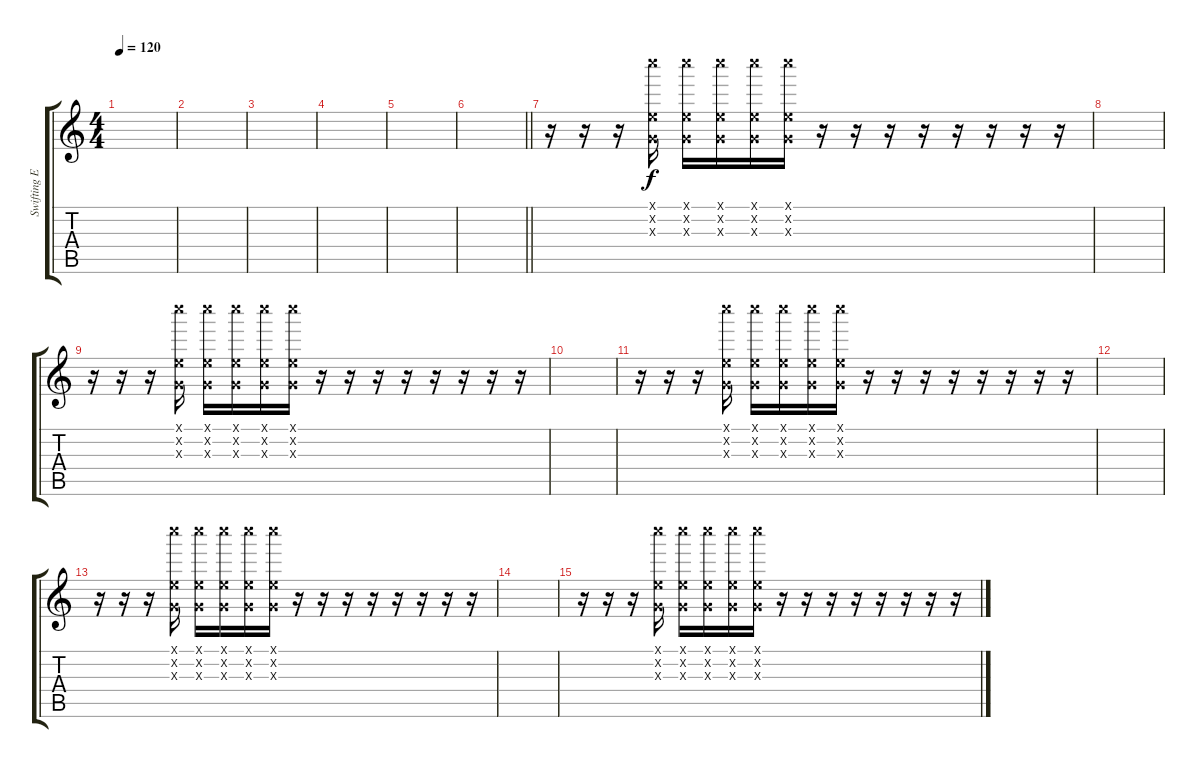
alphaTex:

\track ("Swifting Effect" "Swifting E") {instrument electricguitarmuted}
\staff {score tabs}
\tuning (E4 B3 G3 D3 A2 E2) {hide}
\ts (4 4)
\tempo 120
\clef g2
\ks c
|
|
|
|
|
\barLineRight lightlight
|
r.16 r.16 r.16 (0.1{x} 25.2{x} 0.3{x}).16 (0.1{x} 25.2{x} 0.3{x}).16 (0.1{x} 25.2{x} 0.3{x}).16 (0.1{x} 25.2{x} 0.3{x}).16 (0.1{x} 25.2{x} 0.3{x}).16 r.16 r.16 r.16 r.16 r.16 r.16 r.16 r.16 |
|
r.16 r.16 r.16 (0.1{x} 25.2{x} 0.3{x}).16 (0.1{x} 25.2{x} 0.3{x}).16 (0.1{x} 25.2{x} 0.3{x}).16 (0.1{x} 25.2{x} 0.3{x}).16 (0.1{x} 25.2{x} 0.3{x}).16 r.16 r.16 r.16 r.16 r.16 r.16 r.16 r.16 |
|
r.16 r.16 r.16 (0.1{x} 25.2{x} 0.3{x}).16 (0.1{x} 25.2{x} 0.3{x}).16 (0.1{x} 25.2{x} 0.3{x}).16 (0.1{x} 25.2{x} 0.3{x}).16 (0.1{x} 25.2{x} 0.3{x}).16 r.16 r.16 r.16 r.16 r.16 r.16 r.16 r.16 |
|
r.16 r.16 r.16 (0.1{x} 25.2{x} 0.3{x}).16 (0.1{x} 25.2{x} 0.3{x}).16 (0.1{x} 25.2{x} 0.3{x}).16 (0.1{x} 25.2{x} 0.3{x}).16 (0.1{x} 25.2{x} 0.3{x}).16 r.16 r.16 r.16 r.16 r.16 r.16 r.16 r.16 |
|
r.16 r.16 r.16 (0.1{x} 25.2{x} 0.3{x}).16 (0.1{x} 25.2{x} 0.3{x}).16 (0.1{x} 25.2{x} 0.3{x}).16 (0.1{x} 25.2{x} 0.3{x}).16 (0.1{x} 25.2{x} 0.3{x}).16 r.16 r.16 r.16 r.16 r.16 r.16 r.16 r.16
